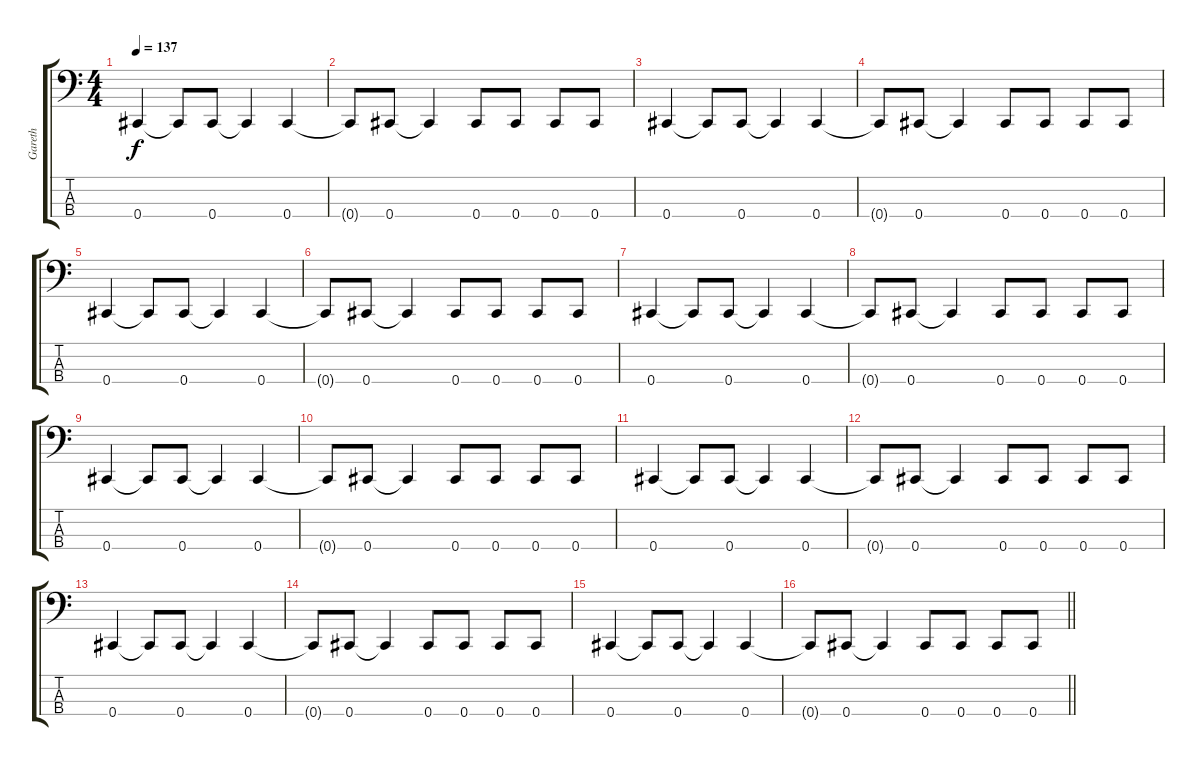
\track ("Gareth" "Gareth") {instrument electricbassfinger}
\staff {score tabs}
\tuning (Gb2 Db2 Ab1 Db1) {hide}
\ts (4 4)
\tempo 137
\clef f4
\ks c
0.4.4{dy f} 0.4{t}.8 0.4.8 0.4{t}.4 0.4.4 |
0.4{t}.8 0.4.8 0.4{t}.4 0.4.8 0.4.8 0.4.8 0.4.8 |
0.4.4 0.4{t}.8 0.4.8 0.4{t}.4 0.4.4 |
0.4{t}.8 0.4.8 0.4{t}.4 0.4.8 0.4.8 0.4.8 0.4.8 |
0.4.4 0.4{t}.8 0.4.8 0.4{t}.4 0.4.4 |
0.4{t}.8 0.4.8 0.4{t}.4 0.4.8 0.4.8 0.4.8 0.4.8 |
0.4.4 0.4{t}.8 0.4.8 0.4{t}.4 0.4.4 |
0.4{t}.8 0.4.8 0.4{t}.4 0.4.8 0.4.8 0.4.8 0.4.8 |
0.4.4 0.4{t}.8 0.4.8 0.4{t}.4 0.4.4 |
0.4{t}.8 0.4.8 0.4{t}.4 0.4.8 0.4.8 0.4.8 0.4.8 |
0.4.4 0.4{t}.8 0.4.8 0.4{t}.4 0.4.4 |
0.4{t}.8 0.4.8 0.4{t}.4 0.4.8 0.4.8 0.4.8 0.4.8 |
0.4.4 0.4{t}.8 0.4.8 0.4{t}.4 0.4.4 |
0.4{t}.8 0.4.8 0.4{t}.4 0.4.8 0.4.8 0.4.8 0.4.8 |
0.4.4 0.4{t}.8 0.4.8 0.4{t}.4 0.4.4 |
\barLineRight lightlight
0.4{t}.8 0.4.8 0.4{t}.4 0.4.8 0.4.8 0.4.8 0.4.8
